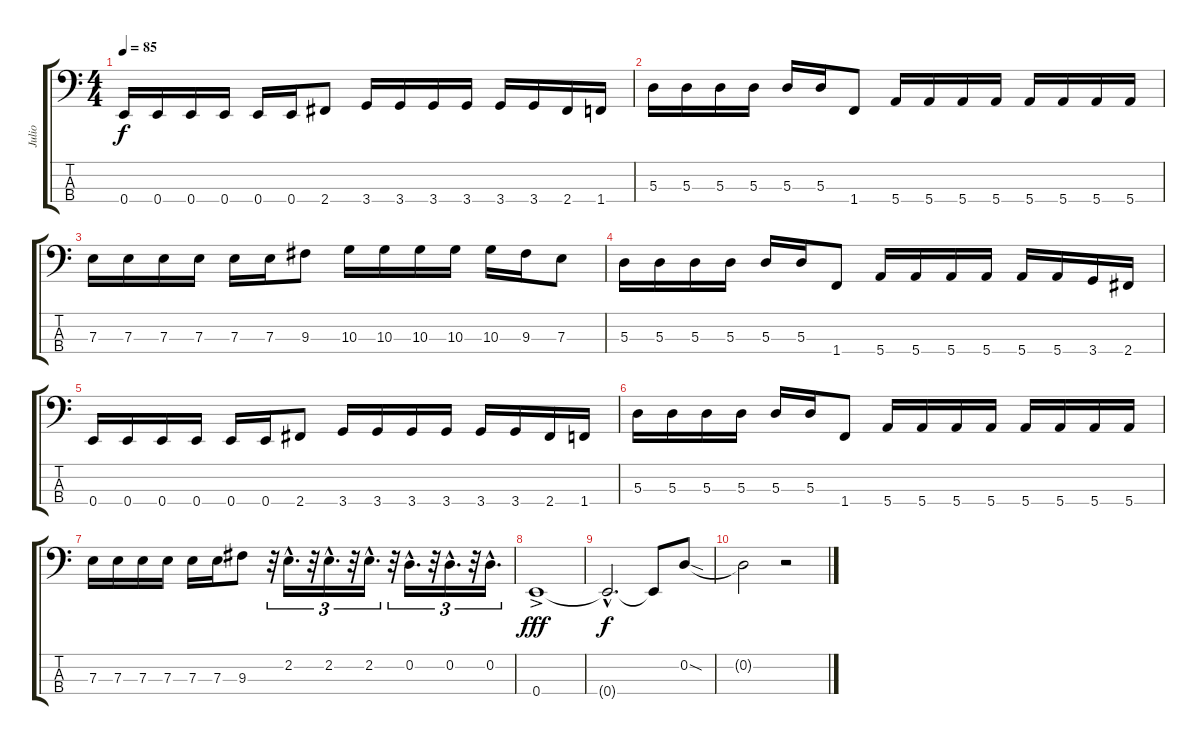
\track ("Julio" "Julio") {instrument electricbassfinger}
\staff {score tabs}
\tuning (G2 D2 A1 E1) {hide}
\ts (4 4)
\tempo 85
\clef f4
\ks c
0.4.16{dy f} 0.4.16 0.4.16 0.4.16 0.4.16 0.4.16 2.4.8 3.4.16 3.4.16 3.4.16 3.4.16 3.4.16 3.4.16 2.4.16 1.4.16 |
5.3.16 5.3.16 5.3.16 5.3.16 5.3.16 5.3.16 1.4.8 5.4.16 5.4.16 5.4.16 5.4.16 5.4.16 5.4.16 5.4.16 5.4.16 |
7.3.16 7.3.16 7.3.16 7.3.16 7.3.16 7.3.16 9.3.8 10.3.16 10.3.16 10.3.16 10.3.16 10.3.16 9.3.16 7.3.8 |
5.3.16 5.3.16 5.3.16 5.3.16 5.3.16 5.3.16 1.4.8 5.4.16 5.4.16 5.4.16 5.4.16 5.4.16 5.4.16 3.4.16 2.4.16 |
0.4.16 0.4.16 0.4.16 0.4.16 0.4.16 0.4.16 2.4.8 3.4.16 3.4.16 3.4.16 3.4.16 3.4.16 3.4.16 2.4.16 1.4.16 |
5.3.16 5.3.16 5.3.16 5.3.16 5.3.16 5.3.16 1.4.8 5.4.16 5.4.16 5.4.16 5.4.16 5.4.16 5.4.16 5.4.16 5.4.16 |
7.3.16 7.3.16 7.3.16 7.3.16 7.3.16 7.3.16 9.3.8 r.32{tu (3 2)} 2.2{hac}.16{d tu (3 2)} r.32{tu (3 2)} 2.2{hac}.16{d tu (3 2)} r.32{tu (3 2)} 2.2{hac}.16{d tu (3 2)} r.32{tu (3 2)} 0.2{hac}.16{d tu (3 2)} r.32{tu (3 2)} 0.2{hac}.16{d tu (3 2)} r.32{tu (3 2)} 0.2{hac}.16{d tu (3 2)} |
0.4{ac}.1{dy fff} |
0.4{hac t}.2{d dy f} 0.4{t}.8 0.2{sod}.8 |
0.2{t}.2 r.2
